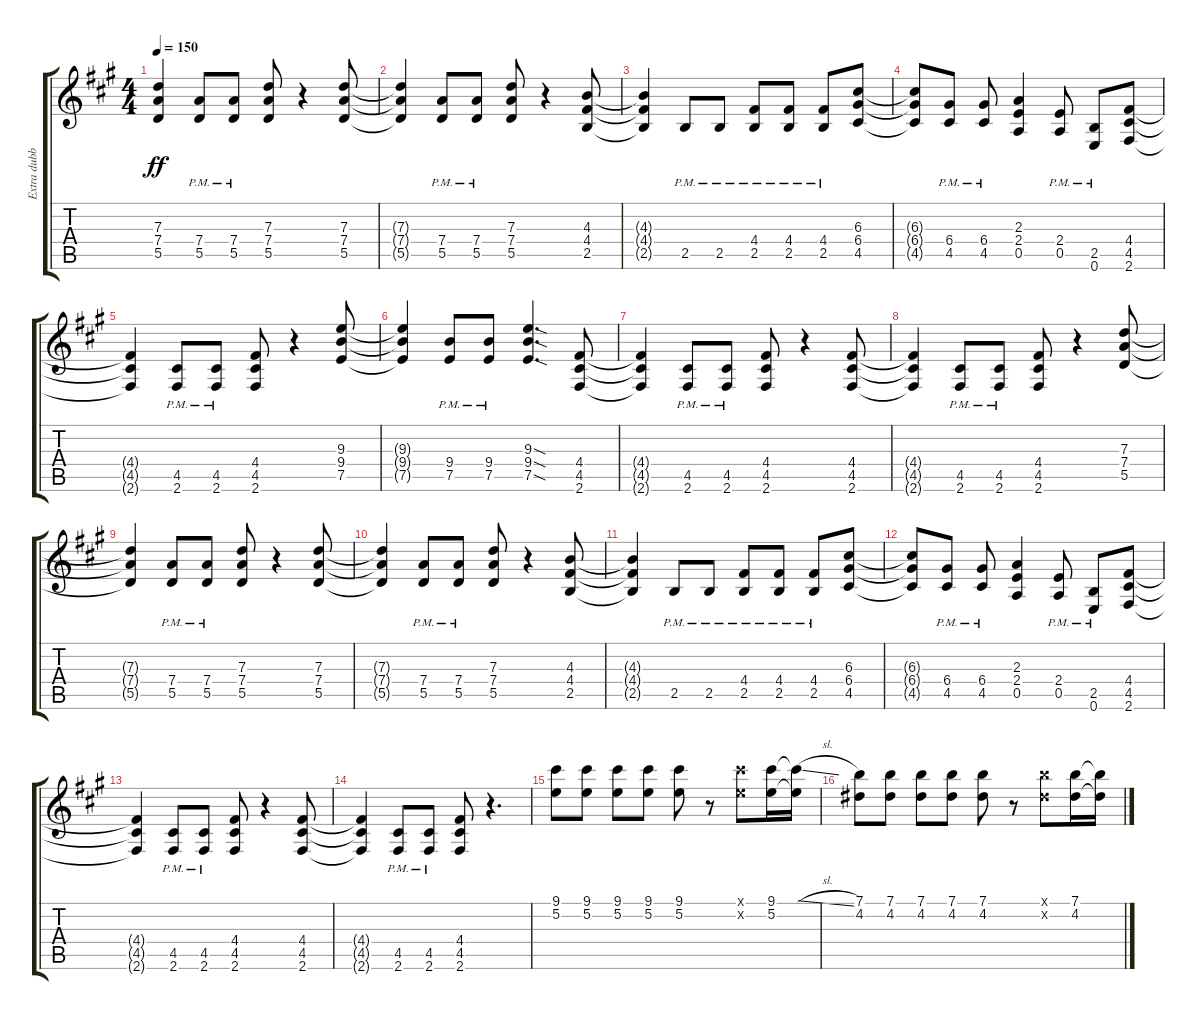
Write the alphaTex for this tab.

\track ("Extra dubbed rhythm guitar" "Extra dubb") {instrument distortionguitar}
\staff {score tabs}
\tuning (E4 B3 G3 D3 A2 E2) {hide}
\ts (4 4)
\tempo 150
\clef g2
\ks a
(7.3{t} 7.4{t} 5.5{t}).4{dy ff} (7.4{pm} 5.5{pm}).8 (7.4{pm} 5.5{pm}).8 (7.3 7.4 5.5).8 r.4 (7.3 7.4 5.5).8 |
(7.3{t} 7.4{t} 5.5{t}).4 (7.4{pm} 5.5{pm}).8 (7.4{pm} 5.5{pm}).8 (7.3 7.4 5.5).8 r.4 (4.3 4.4 2.5).8 |
(4.3{t} 4.4{t} 2.5{t}).4 2.5{pm}.8 2.5{pm}.8 (4.4{pm} 2.5{pm}).8 (4.4{pm} 2.5{pm}).8 (4.4{pm} 2.5{pm}).8 (6.3 6.4 4.5).8 |
(6.3{t} 6.4{t} 4.5{t}).8 (6.4{pm} 4.5{pm}).8 (6.4{pm} 4.5{pm}).8 (2.3 2.4 0.5).4 (2.4{pm} 0.5{pm}).8 (2.5{pm} 0.6{pm}).8 (4.4 4.5 2.6).8 |
(4.4{t} 4.5{t} 2.6{t}).4 (4.5{pm} 2.6{pm}).8 (4.5{pm} 2.6{pm}).8 (4.4 4.5 2.6).8 r.4 (9.3 9.4 7.5).8 |
(9.3{t} 9.4{t} 7.5{t}).4 (9.4{pm} 7.5{pm}).8 (9.4{pm} 7.5{pm}).8 (9.3{sod} 9.4{sod} 7.5{sod}).4{d} (4.4 4.5 2.6).8 |
(4.4{t} 4.5{t} 2.6{t}).4 (4.5{pm} 2.6{pm}).8 (4.5{pm} 2.6{pm}).8 (4.4 4.5 2.6).8 r.4 (4.4 4.5 2.6).8 |
(4.4{t} 4.5{t} 2.6{t}).4 (4.5{pm} 2.6{pm}).8 (4.5{pm} 2.6{pm}).8 (4.4 4.5 2.6).8 r.4 (7.3 7.4 5.5).8 |
(7.3{t} 7.4{t} 5.5{t}).4 (7.4{pm} 5.5{pm}).8 (7.4{pm} 5.5{pm}).8 (7.3 7.4 5.5).8 r.4 (7.3 7.4 5.5).8 |
(7.3{t} 7.4{t} 5.5{t}).4 (7.4{pm} 5.5{pm}).8 (7.4{pm} 5.5{pm}).8 (7.3 7.4 5.5).8 r.4 (4.3 4.4 2.5).8 |
(4.3{t} 4.4{t} 2.5{t}).4 2.5{pm}.8 2.5{pm}.8 (4.4{pm} 2.5{pm}).8 (4.4{pm} 2.5{pm}).8 (4.4{pm} 2.5{pm}).8 (6.3 6.4 4.5).8 |
(6.3{t} 6.4{t} 4.5{t}).8 (6.4{pm} 4.5{pm}).8 (6.4{pm} 4.5{pm}).8 (2.3 2.4 0.5).4 (2.4{pm} 0.5{pm}).8 (2.5{pm} 0.6{pm}).8 (4.4 4.5 2.6).8 |
(4.4{t} 4.5{t} 2.6{t}).4 (4.5{pm} 2.6{pm}).8 (4.5{pm} 2.6{pm}).8 (4.4 4.5 2.6).8 r.4 (4.4 4.5 2.6).8 |
(4.4{t} 4.5{t} 2.6{t}).4 (4.5{pm} 2.6{pm}).8 (4.5{pm} 2.6{pm}).8 (4.4 4.5 2.6).8 r.4{d} |
(9.1 5.2).8 (9.1 5.2).8 (9.1 5.2).8 (9.1 5.2).8 (9.1 5.2).8 r.8 (9.1{x} 5.2{x}).8 (9.1 5.2).16 (9.1{sl t} 5.2{t}).16 |
(7.1 4.2).8 (7.1 4.2).8 (7.1 4.2).8 (7.1 4.2).8 (7.1 4.2).8 r.8 (7.1{x} 4.2{x}).8 (7.1 4.2).16 (7.1{sl t} 4.2{t}).16
